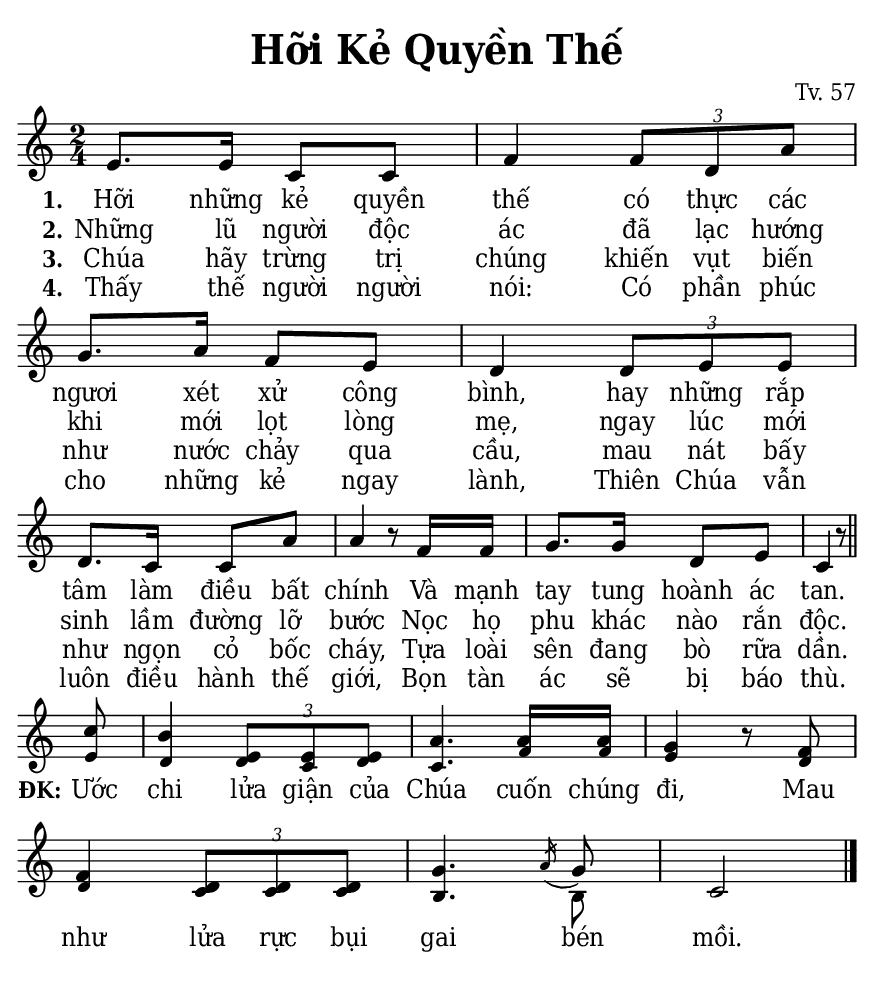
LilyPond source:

% Cài đặt chung\
\version "2.22.1"
\include "english.ly"

\header {
  title = \markup { \fontsize #1 "Hỡi Kẻ Quyền Thế" }
  composer = "Tv. 57"
  %arranger = "Lm. Kim Long"
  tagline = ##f
}

% Nhạc phiên khúc
nhacPhienKhucSop = \relative c' {
  e8. e16 c8 c |
  f4 \tuplet 3/2 { f8 d a' } |
  g8. a16 f8 e |
  d4 \tuplet 3/2 { d8 e e } |
  d8. c16 c8 a' |
  a4 r8 f16 f |
  g8. g16 d8 e |
  c4 r8 \bar "||" \break
  
  c'8 |
  b4 \tuplet 3/2 { e,8 e e } |
  a4. a16 a |
  g4 r8 f |
  f4 \tuplet 3/2 { d8 d d } |
  g4. \slashedGrace { a16 _( } g8) |
  c,2 \bar "|."
}

nhacPhienKhucAlto = \relative c' {
  R2*7
  r4.
  e8 |
  d4 \tuplet 3/2 { d8 c d } |
  c4. f16 f |
  e4 r8 d |
  d4 \tuplet 3/2 { c8 c c } |
  b4. b8 |
  c2
}

% Lời phiên khúc
loiPhienKhucSop = \lyrics {
  <<
    {
      \set stanza = "1."
      Hỡi những kẻ quyền thế
      có thực các ngươi xét xử công bình,
      hay những rắp tâm làm điều bất chính
      Và mạnh tay tung hoành ác tan.
    }
    \new Lyrics {
	    \set associatedVoice = "beSop"
	    \set stanza = "2."
	    Những lũ người độc ác đã lạc hướng
	    khi mới lọt lòng mẹ,
	    ngay lúc mới sinh lầm đường lỡ bước
	    Nọc họ phu khác nào rắn độc.
    }
    \new Lyrics {
	    \set associatedVoice = "beSop"
	    \set stanza = "3."
	    Chúa hãy trừng trị chúng
	    khiến vụt biến như nước chảy qua cầu,
	    mau nát bấy như ngọn cỏ bốc cháy,
	    Tựa loài sên đang bò rữa dần.
    }
    \new Lyrics {
	    \set associatedVoice = "beSop"
	    \set stanza = "4."
	    Thấy thế người người nói:
	    Có phần phúc cho những kẻ ngay lành,
	    Thiên Chúa vẫn luôn điều hành thế giới,
	    Bọn tàn ác sẽ bị báo thù.
    }
  >>
  \set stanza = "ĐK:"
  Ước chi lửa giận của Chúa cuốn chúng đi,
  Mau như lửa rực bụi gai bén mồi.
}

% Dàn trang
\paper {
  #(set-paper-size "a5")
  top-margin = 3\mm
  bottom-margin = 3\mm
  left-margin = 3\mm
  right-margin = 3\mm
  indent = #0
  #(define fonts
	 (make-pango-font-tree "Deja Vu Serif Condensed"
	 		       "Deja Vu Serif Condensed"
			       "Deja Vu Serif Condensed"
			       (/ 20 20)))
  print-page-number = ##f
  page-count = 1
}

TongNhip = {
  \key c \major \time 2/4
  \set Timing.beamExceptions = #'()
  \set Timing.baseMoment = #(ly:make-moment 1/4)
}

% Đổi kích thước nốt cho bè phụ
notBePhu =
#(define-music-function (font-size music) (number? ly:music?)
   (for-some-music
     (lambda (m)
       (if (music-is-of-type? m 'rhythmic-event)
           (begin
             (set! (ly:music-property m 'tweaks)
                   (cons `(font-size . ,font-size)
                         (ly:music-property m 'tweaks)))
             #t)
           #f))
     music)
   music)

\score {
  \new ChoirStaff <<
    \new Staff \with {
        \consists "Merge_rests_engraver"
        printPartCombineTexts = ##f
      }
      <<
      \new Voice \TongNhip \partCombine 
        \nhacPhienKhucSop
        \notBePhu -1 { \nhacPhienKhucAlto }
      \new NullVoice = beSop \nhacPhienKhucSop
      \new Lyrics \lyricsto beSop \loiPhienKhucSop
      >>
  >>
  \layout {
    %\override Staff.TimeSignature.transparent = ##t
    \override Lyrics.LyricSpace.minimum-distance = #1.5
    \override Score.BarNumber.break-visibility = ##(#f #f #f)
    \override Score.SpacingSpanner.uniform-stretching = ##t
  } 
}
